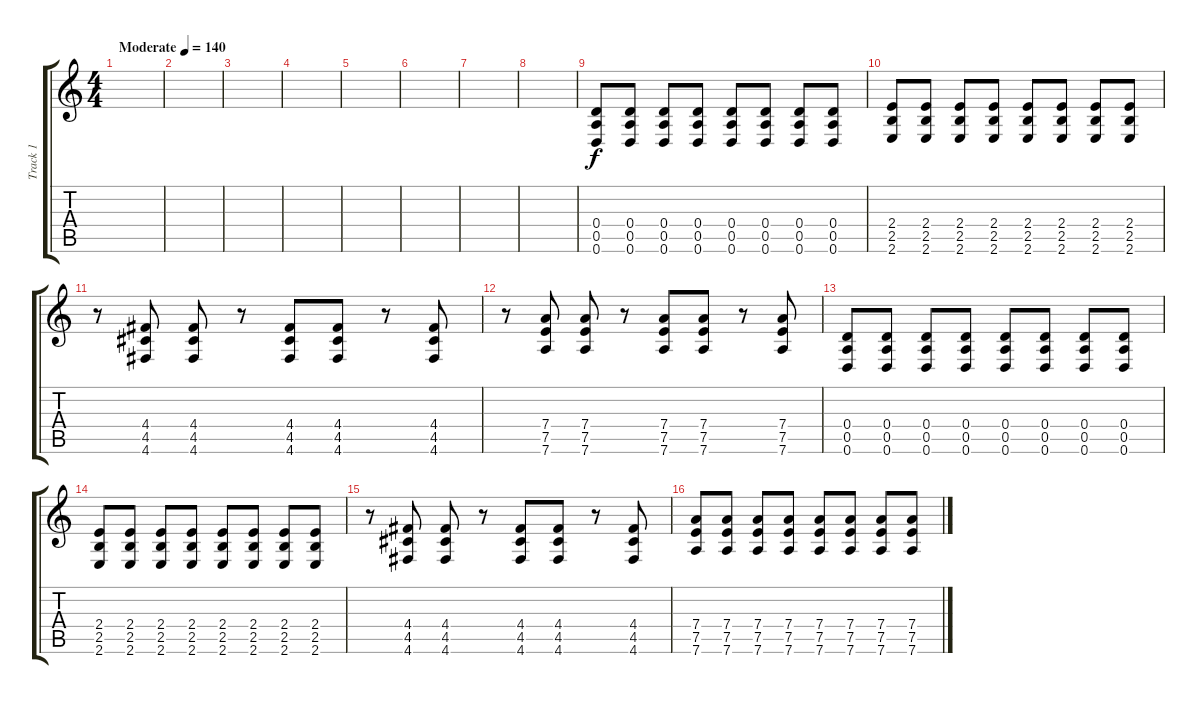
\track ("Track 1" "Track 1") {instrument distortionguitar}
\staff {score tabs}
\tuning (E4 B3 G3 D3 A2 D2) {hide}
\ts (4 4)
\tempo (140 "Moderate")
\clef g2
\ks c
|
|
|
|
|
|
|
|
(0.4 0.5 0.6).8 (0.4 0.5 0.6).8 (0.4 0.5 0.6).8 (0.4 0.5 0.6).8 (0.4 0.5 0.6).8 (0.4 0.5 0.6).8 (0.4 0.5 0.6).8 (0.4 0.5 0.6).8 |
(2.4 2.5 2.6).8 (2.4 2.5 2.6).8 (2.4 2.5 2.6).8 (2.4 2.5 2.6).8 (2.4 2.5 2.6).8 (2.4 2.5 2.6).8 (2.4 2.5 2.6).8 (2.4 2.5 2.6).8 |
r.8 (4.4 4.5 4.6).8 (4.4 4.5 4.6).8 r.8 (4.4 4.5 4.6).8 (4.4 4.5 4.6).8 r.8 (4.4 4.5 4.6).8 |
r.8 (7.4 7.5 7.6).8 (7.4 7.5 7.6).8 r.8 (7.4 7.5 7.6).8 (7.4 7.5 7.6).8 r.8 (7.4 7.5 7.6).8 |
(0.4 0.5 0.6).8 (0.4 0.5 0.6).8 (0.4 0.5 0.6).8 (0.4 0.5 0.6).8 (0.4 0.5 0.6).8 (0.4 0.5 0.6).8 (0.4 0.5 0.6).8 (0.4 0.5 0.6).8 |
(2.4 2.5 2.6).8 (2.4 2.5 2.6).8 (2.4 2.5 2.6).8 (2.4 2.5 2.6).8 (2.4 2.5 2.6).8 (2.4 2.5 2.6).8 (2.4 2.5 2.6).8 (2.4 2.5 2.6).8 |
r.8 (4.4 4.5 4.6).8 (4.4 4.5 4.6).8 r.8 (4.4 4.5 4.6).8 (4.4 4.5 4.6).8 r.8 (4.4 4.5 4.6).8 |
(7.4 7.5 7.6).8 (7.4 7.5 7.6).8 (7.4 7.5 7.6).8 (7.4 7.5 7.6).8 (7.4 7.5 7.6).8 (7.4 7.5 7.6).8 (7.4 7.5 7.6).8 (7.4 7.5 7.6).8
